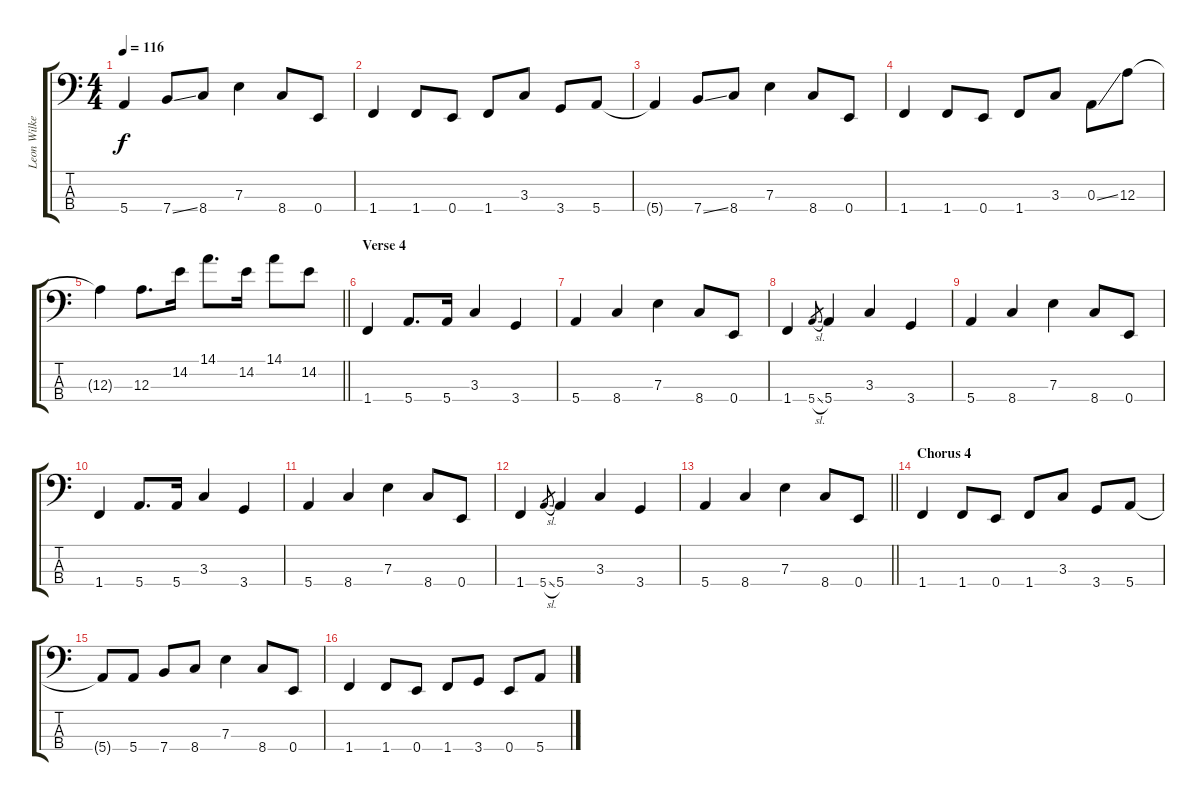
\track ("Leon Wilkeson - Bass Guitar" "Leon Wilke") {instrument electricbasspick}
\staff {score tabs}
\tuning (G2 D2 A1 E1) {hide}
\ts (4 4)
\tempo 116
\clef f4
\ks c
5.4{t}.4{dy f} 7.4{ss}.8 8.4.8 7.3.4 8.4.8 0.4.8 |
1.4.4 1.4.8 0.4.8 1.4.8 3.3.8 3.4.8 5.4.8 |
5.4{t}.4 7.4{ss}.8 8.4.8 7.3.4 8.4.8 0.4.8 |
1.4.4 1.4.8 0.4.8 1.4.8 3.3.8 0.3{ss}.8 12.3.8 |
\barLineRight lightlight
12.3{t}.4 12.3.8{d} 14.2.16 14.1.8{d} 14.2.16 14.1.8 14.2.8 |
\section ("" "Verse 4")
1.4.4 5.4.8{d} 5.4.16 3.3.4 3.4.4 |
5.4.4 8.4.4 7.3.4 8.4.8 0.4.8 |
1.4.4 5.4{sl}.8{gr} 5.4.4 3.3.4 3.4.4 |
5.4.4 8.4.4 7.3.4 8.4.8 0.4.8 |
1.4.4 5.4.8{d} 5.4.16 3.3.4 3.4.4 |
5.4.4 8.4.4 7.3.4 8.4.8 0.4.8 |
1.4.4 5.4{sl}.8{gr} 5.4.4 3.3.4 3.4.4 |
\barLineRight lightlight
5.4.4 8.4.4 7.3.4 8.4.8 0.4.8 |
\section ("" "Chorus 4")
1.4.4 1.4.8 0.4.8 1.4.8 3.3.8 3.4.8 5.4.8 |
5.4{t}.8 5.4.8 7.4.8 8.4.8 7.3.4 8.4.8 0.4.8 |
1.4.4 1.4.8 0.4.8 1.4.8 3.4.8 0.4.8 5.4.8
